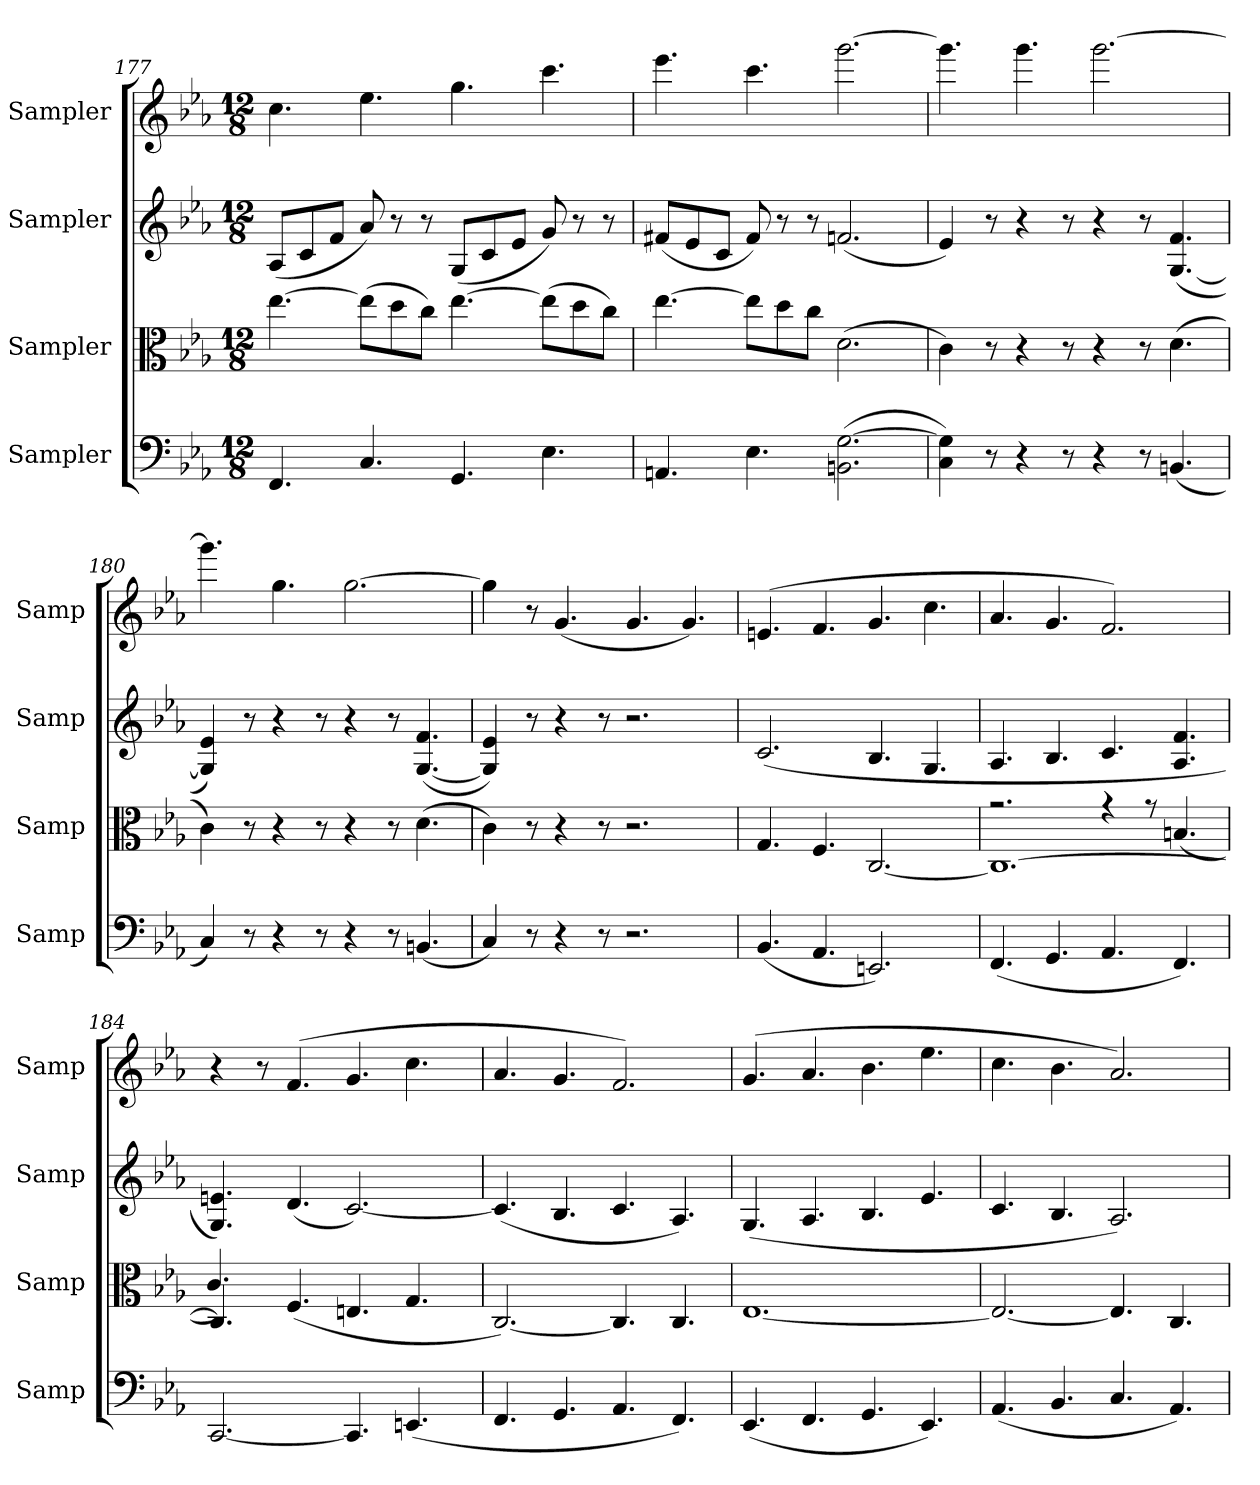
**kern	**kern	**kern	**kern
*part4	*part3	*part2	*part1
*staff4	*staff3	*staff2	*staff1
*I"Sampler	*I"Sampler	*I"Sampler	*I"Sampler
*I'Samp	*I'Samp	*I'Samp	*I'Samp
*clefF4	*clefC3	*clefG2	*clefG2
*k[b-e-a-]	*k[b-e-a-]	*k[b-e-a-]	*k[b-e-a-]
*M12/8	*M12/8	*M12/8	*M12/8
=177	=177	=177	=177
4.FF/	[4.ee-\	(>8A-/L	4.cc\
.	.	8c/	.
.	.	8f/J	.
4.C/	(8ee-\L]	8a-/)	4.ee-\
.	8dd\	8r	.
.	8cc\J)	8r	.
4.GG/	[4.ee-\	(>8G/L	4.gg\
.	.	8c/	.
.	.	8e-/J	.
4.E-\	(>8ee-\L]	8g/)	4.ccc\
.	8dd\	8r	.
.	8cc\J)	8r	.
=178	=178	=178	=178
4.AAn/	[4.ee-\	(8f#X/L	4.eee-\
.	.	8e-/	.
.	.	8c/J	.
4.E-\	8ee-\L]	8f#/)	4.ccc\
.	8dd\	8r	.
.	8cc\J	8r	.
(2.BBn\ [2.G\	(2.d\	(2.fn/	[2.ggg\
=179	=179	=179	=179
4C\ 4G\])	4c\)	4e-/)	4.ggg\]
8r	8r	8r	.
4r	4r	4r	4.ggg\
8r	8r	8r	.
4r	4r	4r	[2.ggg\
8r	8r	8r	.
(4.BBn/	(4.d\	([4.G/ 4.f/	.
=180	=180	=180	=180
4C/)	4c\)	4G/] 4e-/)	4.ggg\]
8r	8r	8r	.
4r	4r	4r	4.gg\
8r	8r	8r	.
4r	4r	4r	[2.gg\
8r	8r	8r	.
(4.BBn/	(4.d\	([4.G/ 4.f/	.
!!LO:PB:g=z
=181	=181	=181	=181
4C/)	4c\)	4G/] 4e-/)	4gg\]
8r	8r	8r	8r
4r	4r	4r	(4.g/
8r	8r	8r	.
2.r	2.r	2.r	4.g/
.	.	.	4.g/)
=182	=182	=182	=182
(4.BB-/	4.G/	(2.c/	(4.en/
4.AA-/	4.F/	.	4.f/
2.EEn/)	[2.C/	4.B-/	4.g/
.	.	4.G/	4.cc\
=183	=183	=183	=183
*	*^	*	*
(4.FF/	1.C_	2.rg	4.A-/	4.a-/
4.GG/	.	.	4.B-/	4.g/
4.AA-/	.	4rg	4.c/	2.f/)
.	.	8rg	.	.
4.FF/)	.	(4.Bn/	4.A-/ 4.f/	.
=184	=184	=184	=184	=184
[2.CC/	4.C/]	4.c/)	4.G/ 4.en/)	4r
.	.	.	.	8r
.	(4.F/	1ryy	(4.d/	(4.f/
4.CC/]	4.En/	.	[2.c/)	4.g/
(4.EEn/	4.G/	.	.	4.cc\
.	.	8ryy	.	.
*	*v	*v	*	*
=185	=185	=185	=185
4.FF/	[2.C/)	(4.c/]	4.a-/
4.GG/	.	4.B-/	4.g/
4.AA-/	4.C/]	4.c/	2.f/)
4.FF/)	4.C/	4.A-/)	.
=186	=186	=186	=186
(4.EE-/	[1.E-	(4.G/	(4.g/
4.FF/	.	4.A-/	4.a-/
4.GG/	.	4.B-/	4.b-\
4.EE-/)	.	4.e-/	4.ee-\
=187	=187	=187	=187
(4.AA-/	2.E-/_	4.c/	4.cc\
4.BB-/	.	4.B-/	4.b-\
4.C/	4.E-/]	2.A-/)	2.a-/)
4.AA-/)	4.C/	.	.
=	=	=	=
*-	*-	*-	*-
